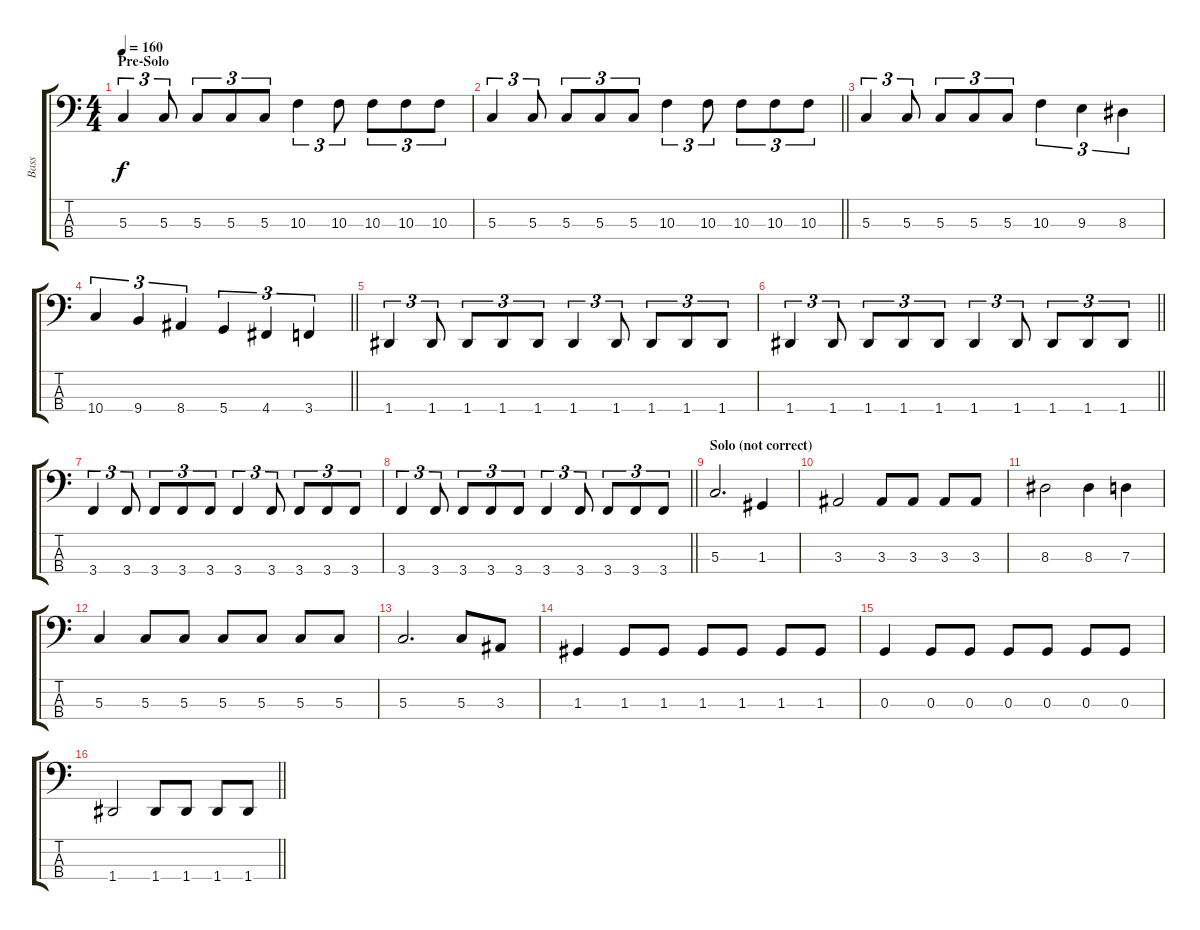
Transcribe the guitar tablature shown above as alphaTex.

\track ("Bass" "Bass") {instrument electricbassfinger}
\staff {score tabs}
\tuning (F2 C2 G1 D1) {hide}
\ts (4 4)
\section ("" "Pre-Solo")
\tempo 160
\clef f4
\ks c
5.3.4{tu (3 2) dy f} 5.3.8{tu (3 2)} 5.3.8{tu (3 2)} 5.3.8{tu (3 2)} 5.3.8{tu (3 2)} 10.3.4{tu (3 2)} 10.3.8{tu (3 2)} 10.3.8{tu (3 2)} 10.3.8{tu (3 2)} 10.3.8{tu (3 2)} |
\barLineRight lightlight
5.3.4{tu (3 2)} 5.3.8{tu (3 2)} 5.3.8{tu (3 2)} 5.3.8{tu (3 2)} 5.3.8{tu (3 2)} 10.3.4{tu (3 2)} 10.3.8{tu (3 2)} 10.3.8{tu (3 2)} 10.3.8{tu (3 2)} 10.3.8{tu (3 2)} |
5.3.4{tu (3 2)} 5.3.8{tu (3 2)} 5.3.8{tu (3 2)} 5.3.8{tu (3 2)} 5.3.8{tu (3 2)} 10.3.4{tu (3 2)} 9.3.4{tu (3 2)} 8.3.4{tu (3 2)} |
\barLineRight lightlight
10.4.4{tu (3 2)} 9.4.4{tu (3 2)} 8.4.4{tu (3 2)} 5.4.4{tu (3 2)} 4.4.4{tu (3 2)} 3.4.4{tu (3 2)} |
1.4.4{tu (3 2)} 1.4.8{tu (3 2)} 1.4.8{tu (3 2)} 1.4.8{tu (3 2)} 1.4.8{tu (3 2)} 1.4.4{tu (3 2)} 1.4.8{tu (3 2)} 1.4.8{tu (3 2)} 1.4.8{tu (3 2)} 1.4.8{tu (3 2)} |
\barLineRight lightlight
1.4.4{tu (3 2)} 1.4.8{tu (3 2)} 1.4.8{tu (3 2)} 1.4.8{tu (3 2)} 1.4.8{tu (3 2)} 1.4.4{tu (3 2)} 1.4.8{tu (3 2)} 1.4.8{tu (3 2)} 1.4.8{tu (3 2)} 1.4.8{tu (3 2)} |
3.4.4{tu (3 2)} 3.4.8{tu (3 2)} 3.4.8{tu (3 2)} 3.4.8{tu (3 2)} 3.4.8{tu (3 2)} 3.4.4{tu (3 2)} 3.4.8{tu (3 2)} 3.4.8{tu (3 2)} 3.4.8{tu (3 2)} 3.4.8{tu (3 2)} |
\barLineRight lightlight
3.4.4{tu (3 2)} 3.4.8{tu (3 2)} 3.4.8{tu (3 2)} 3.4.8{tu (3 2)} 3.4.8{tu (3 2)} 3.4.4{tu (3 2)} 3.4.8{tu (3 2)} 3.4.8{tu (3 2)} 3.4.8{tu (3 2)} 3.4.8{tu (3 2)} |
\section ("" "Solo (not correct)")
5.3.2{d} 1.3.4 |
3.3.2 3.3.8 3.3.8 3.3.8 3.3.8 |
8.3.2 8.3.4 7.3.4 |
5.3.4 5.3.8 5.3.8 5.3.8 5.3.8 5.3.8 5.3.8 |
5.3.2{d} 5.3.8 3.3.8 |
1.3.4 1.3.8 1.3.8 1.3.8 1.3.8 1.3.8 1.3.8 |
0.3.4 0.3.8 0.3.8 0.3.8 0.3.8 0.3.8 0.3.8 |
\barLineRight lightlight
1.4.2 1.4.8 1.4.8 1.4.8 1.4.8
